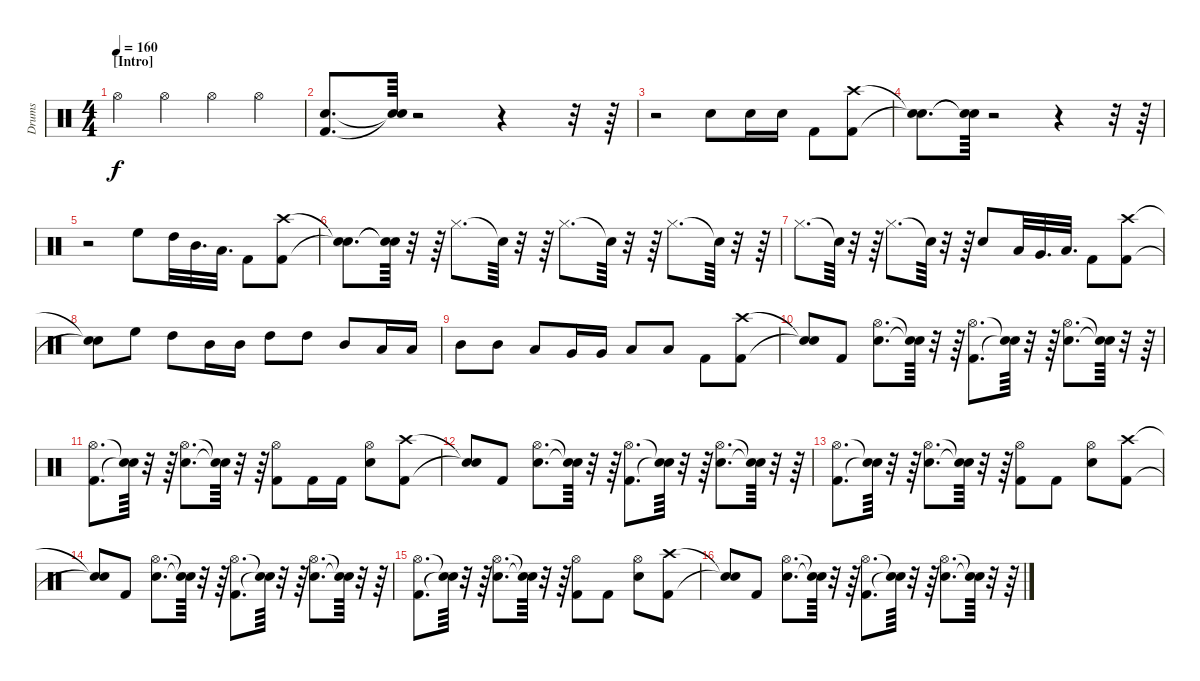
\track ("Drums" "Drums") {instrument percussion}
\staff {score}
\articulation defaults
\ts (4 4)
\section ("" "[Intro]")
\tempo 160
\clef neutral
\ks c "Hi-Hat (open)".4{dy f} "Hi-Hat (open)".4 "Hi-Hat (open)".4 "Hi-Hat (open)".4
|
("Kick (hit) 2" "Snare (hit) 2").8{d} ("Snare (hit)"{t} "Snare (hit)"{t}).64 r.2 r.4 r.32 r.64 |
r.2 "Snare (hit) 2".8 "Snare (hit) 2".16 "Snare (hit) 2".16 "Kick (hit) 2".8 ("Kick (hit) 2" "Crash high (hit)").8 |
("Snare (hit)"{t} "Snare (hit)"{t}).8{d} ("Snare (hit)"{t} "Snare (hit)"{t}).64 r.2 r.4 r.32 r.64 |
r.2 "High Floor Tom (hit)".8 "High Tom (hit)".32 "Mid Tom (hit)".32{d} "Low Tom (hit)".32{d} "Kick (hit) 2".8 ("Kick (hit) 2" "Crash high (hit)").8 |
("Snare (hit)"{t} "Snare (hit)"{t}).8{d} ("Snare (hit)"{t} "Snare (hit)"{t}).64 r.32 r.64 "Hi-Hat (closed)".8{d} "Snare (hit)"{t}.64 r.32 r.64 "Hi-Hat (closed)".8{d} "Snare (hit)"{t}.64 r.32 r.64 "Hi-Hat (closed)".8{d} "Snare (hit)"{t}.64 r.32 r.64 |
"Hi-Hat (closed)".8{d} "Snare (hit)"{t}.64 r.32 r.64 "Hi-Hat (closed)".8{d} "Snare (hit)"{t}.64 r.32 r.64 "Snare (hit) 2".8 "Low Tom (hit)".32 "Very Low Tom (hit)".32{d} "Low Floor Tom (hit)".32{d} "Kick (hit) 2".8 ("Kick (hit) 2" "Crash high (hit)").8 |
("Snare (hit)"{t} "Snare (hit)"{t}).8 "High Floor Tom (hit)".8 "High Tom (hit)".8 "Mid Tom (hit)".16 "Mid Tom (hit)".16 "High Tom (hit)".8 "High Tom (hit)".8 "Mid Tom (hit)".8 "Low Tom (hit)".16 "Low Tom (hit)".16 |
"Mid Tom (hit)".8 "Mid Tom (hit)".8 "Low Tom (hit)".8 "Very Low Tom (hit)".16 "Very Low Tom (hit)".16 "Low Tom (hit)".8 "Low Tom (hit)".8 "Kick (hit) 2".8 ("Kick (hit) 2" "Crash high (hit)").8 |
("Snare (hit)"{t} "Snare (hit)"{t}).8 "Kick (hit) 2".8 ("Snare (hit) 2" "Hi-Hat (open)").8{d} ("Snare (hit)"{t} "Snare (hit)"{t}).64 r.32 r.64 ("Kick (hit) 2" "Hi-Hat (open)").8{d} ("Snare (hit)"{t} "Snare (hit)"{t}).64 r.32 r.64 ("Snare (hit) 2" "Hi-Hat (open)").8{d} ("Snare (hit)"{t} "Snare (hit)"{t}).64 r.32 r.64 |
("Kick (hit) 2" "Hi-Hat (open)").8{d} ("Snare (hit)"{t} "Snare (hit)"{t}).64 r.32 r.64 ("Snare (hit) 2" "Hi-Hat (open)").8{d} ("Snare (hit)"{t} "Snare (hit)"{t}).64 r.32 r.64 ("Kick (hit) 2" "Hi-Hat (open)").8 "Kick (hit) 2".16 "Kick (hit) 2".16 ("Snare (hit) 2" "Hi-Hat (open)").8 ("Kick (hit) 2" "Crash high (hit)").8 |
("Snare (hit)"{t} "Snare (hit)"{t}).8 "Kick (hit) 2".8 ("Snare (hit) 2" "Hi-Hat (open)").8{d} ("Snare (hit)"{t} "Snare (hit)"{t}).64 r.32 r.64 ("Kick (hit) 2" "Hi-Hat (open)").8{d} ("Snare (hit)"{t} "Snare (hit)"{t}).64 r.32 r.64 ("Snare (hit) 2" "Hi-Hat (open)").8{d} ("Snare (hit)"{t} "Snare (hit)"{t}).64 r.32 r.64 |
("Kick (hit) 2" "Hi-Hat (open)").8{d} ("Snare (hit)"{t} "Snare (hit)"{t}).64 r.32 r.64 ("Snare (hit) 2" "Hi-Hat (open)").8{d} ("Snare (hit)"{t} "Snare (hit)"{t}).64 r.32 r.64 ("Kick (hit) 2" "Hi-Hat (open)").8 "Kick (hit) 2".8 ("Snare (hit) 2" "Hi-Hat (open)").8 ("Kick (hit) 2" "Crash high (hit)").8 |
("Snare (hit)"{t} "Snare (hit)"{t}).8 "Kick (hit) 2".8 ("Snare (hit) 2" "Hi-Hat (open)").8{d} ("Snare (hit)"{t} "Snare (hit)"{t}).64 r.32 r.64 ("Kick (hit) 2" "Hi-Hat (open)").8{d} ("Snare (hit)"{t} "Snare (hit)"{t}).64 r.32 r.64 ("Snare (hit) 2" "Hi-Hat (open)").8{d} ("Snare (hit)"{t} "Snare (hit)"{t}).64 r.32 r.64 |
("Kick (hit) 2" "Hi-Hat (open)").8{d} ("Snare (hit)"{t} "Snare (hit)"{t}).64 r.32 r.64 ("Snare (hit) 2" "Hi-Hat (open)").8{d} ("Snare (hit)"{t} "Snare (hit)"{t}).64 r.32 r.64 ("Kick (hit) 2" "Hi-Hat (open)").8 "Kick (hit) 2".8 ("Snare (hit) 2" "Hi-Hat (open)").8 ("Kick (hit) 2" "Crash high (hit)").8 |
("Snare (hit)"{t} "Snare (hit)"{t}).8 "Kick (hit) 2".8 ("Snare (hit) 2" "Hi-Hat (open)").8{d} ("Snare (hit)"{t} "Snare (hit)"{t}).64 r.32 r.64 ("Kick (hit) 2" "Hi-Hat (open)").8{d} ("Snare (hit)"{t} "Snare (hit)"{t}).64 r.32 r.64 ("Snare (hit) 2" "Hi-Hat (open)").8{d} ("Snare (hit)"{t} "Snare (hit)"{t}).64 r.32 r.64
